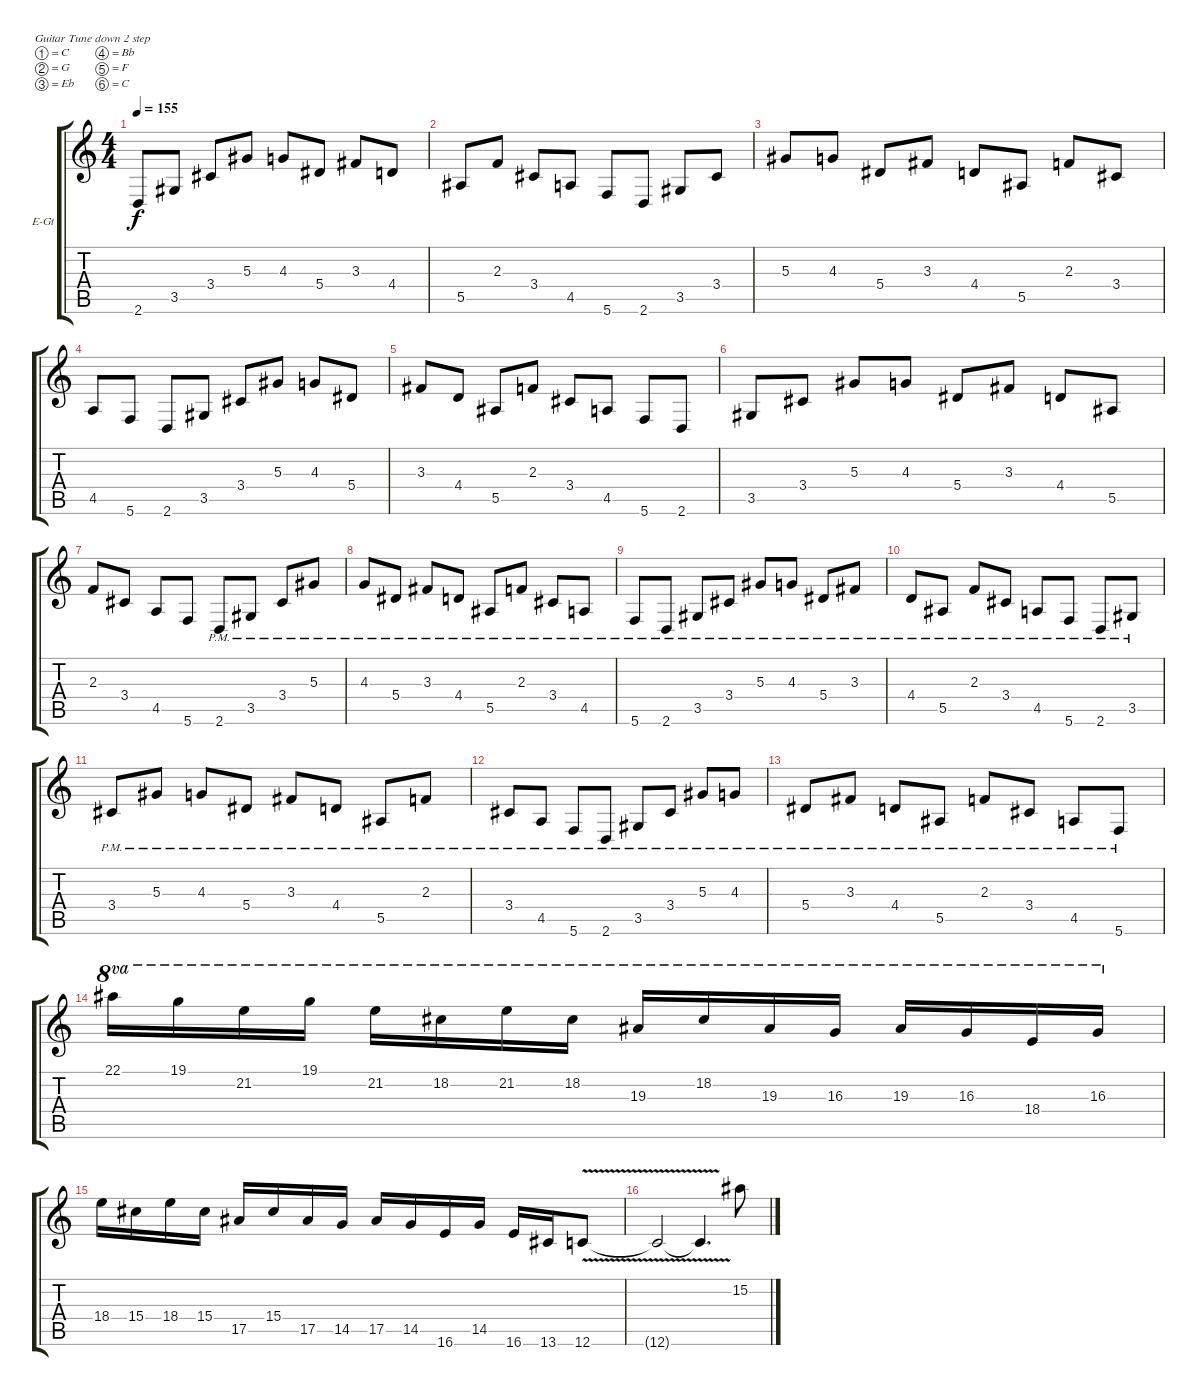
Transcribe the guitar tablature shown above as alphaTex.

\defaultSystemsLayout 4
\bracketExtendMode groupsimilarinstruments
\firstSystemTrackNameOrientation horizontal
\otherSystemsTrackNameOrientation horizontal
\track ("Christopherl Amott" "E-Gt") {instrument overdrivenguitar}
\staff {score tabs}
\tuning (C4 G3 Eb3 Bb2 F2 C2)
\ts (4 4)
\tempo 155
\clef g2
\ks c
2.6.8{dy f} 3.5.8 3.4.8 5.3.8 4.3.8 5.4.8 3.3.8 4.4.8 |
5.5.8 2.3.8 3.4.8 4.5.8 5.6.8 2.6.8 3.5.8 3.4.8 |
5.3.8 4.3.8 5.4.8 3.3.8 4.4.8 5.5.8 2.3.8 3.4.8 |
4.5.8 5.6.8 2.6.8 3.5.8 3.4.8 5.3.8 4.3.8 5.4.8 |
3.3.8 4.4.8 5.5.8 2.3.8 3.4.8 4.5.8 5.6.8 2.6.8 |
3.5.8 3.4.8 5.3.8 4.3.8 5.4.8 3.3.8 4.4.8 5.5.8 |
2.3.8 3.4.8 4.5.8 5.6.8 2.6{pm}.8 3.5{pm}.8 3.4{pm}.8 5.3{pm}.8 |
4.3{pm}.8 5.4{pm}.8 3.3{pm}.8 4.4{pm}.8 5.5{pm}.8 2.3{pm}.8 3.4{pm}.8 4.5{pm}.8 |
5.6{pm}.8 2.6{pm}.8 3.5{pm}.8 3.4{pm}.8 5.3{pm}.8 4.3{pm}.8 5.4{pm}.8 3.3{pm}.8 |
4.4{pm}.8 5.5{pm}.8 2.3{pm}.8 3.4{pm}.8 4.5{pm}.8 5.6{pm}.8 2.6{pm}.8 3.5{pm}.8 |
3.4{pm}.8 5.3{pm}.8 4.3{pm}.8 5.4{pm}.8 3.3{pm}.8 4.4{pm}.8 5.5{pm}.8 2.3{pm}.8 |
3.4{pm}.8 4.5{pm}.8 5.6{pm}.8 2.6{pm}.8 3.5{pm}.8 3.4{pm}.8 5.3{pm}.8 4.3{pm}.8 |
5.4{pm}.8 3.3{pm}.8 4.4{pm}.8 5.5{pm}.8 2.3{pm}.8 3.4{pm}.8 4.5{pm}.8 5.6{pm}.8 |
22.1.16{ot 8va} 19.1.16{ot 8va} 21.2.16{ot 8va} 19.1.16{ot 8va} 21.2.16{ot 8va} 18.2.16{ot 8va} 21.2.16{ot 8va} 18.2.16{ot 8va} 19.3.16{ot 8va} 18.2.16{ot 8va} 19.3.16{ot 8va} 16.3.16{ot 8va} 19.3.16{ot 8va} 16.3.16{ot 8va} 18.4.16{ot 8va} 16.3.16{ot 8va} |
18.4.16 15.4.16 18.4.16 15.4.16 17.5.16 15.4.16 17.5.16 14.5.16 17.5.16 14.5.16 16.6.16 14.5.16 16.6.16 13.6.16 12.6{v}.8 |
12.6{v t}.2 12.6{v t}.4{d} 15.2.8
